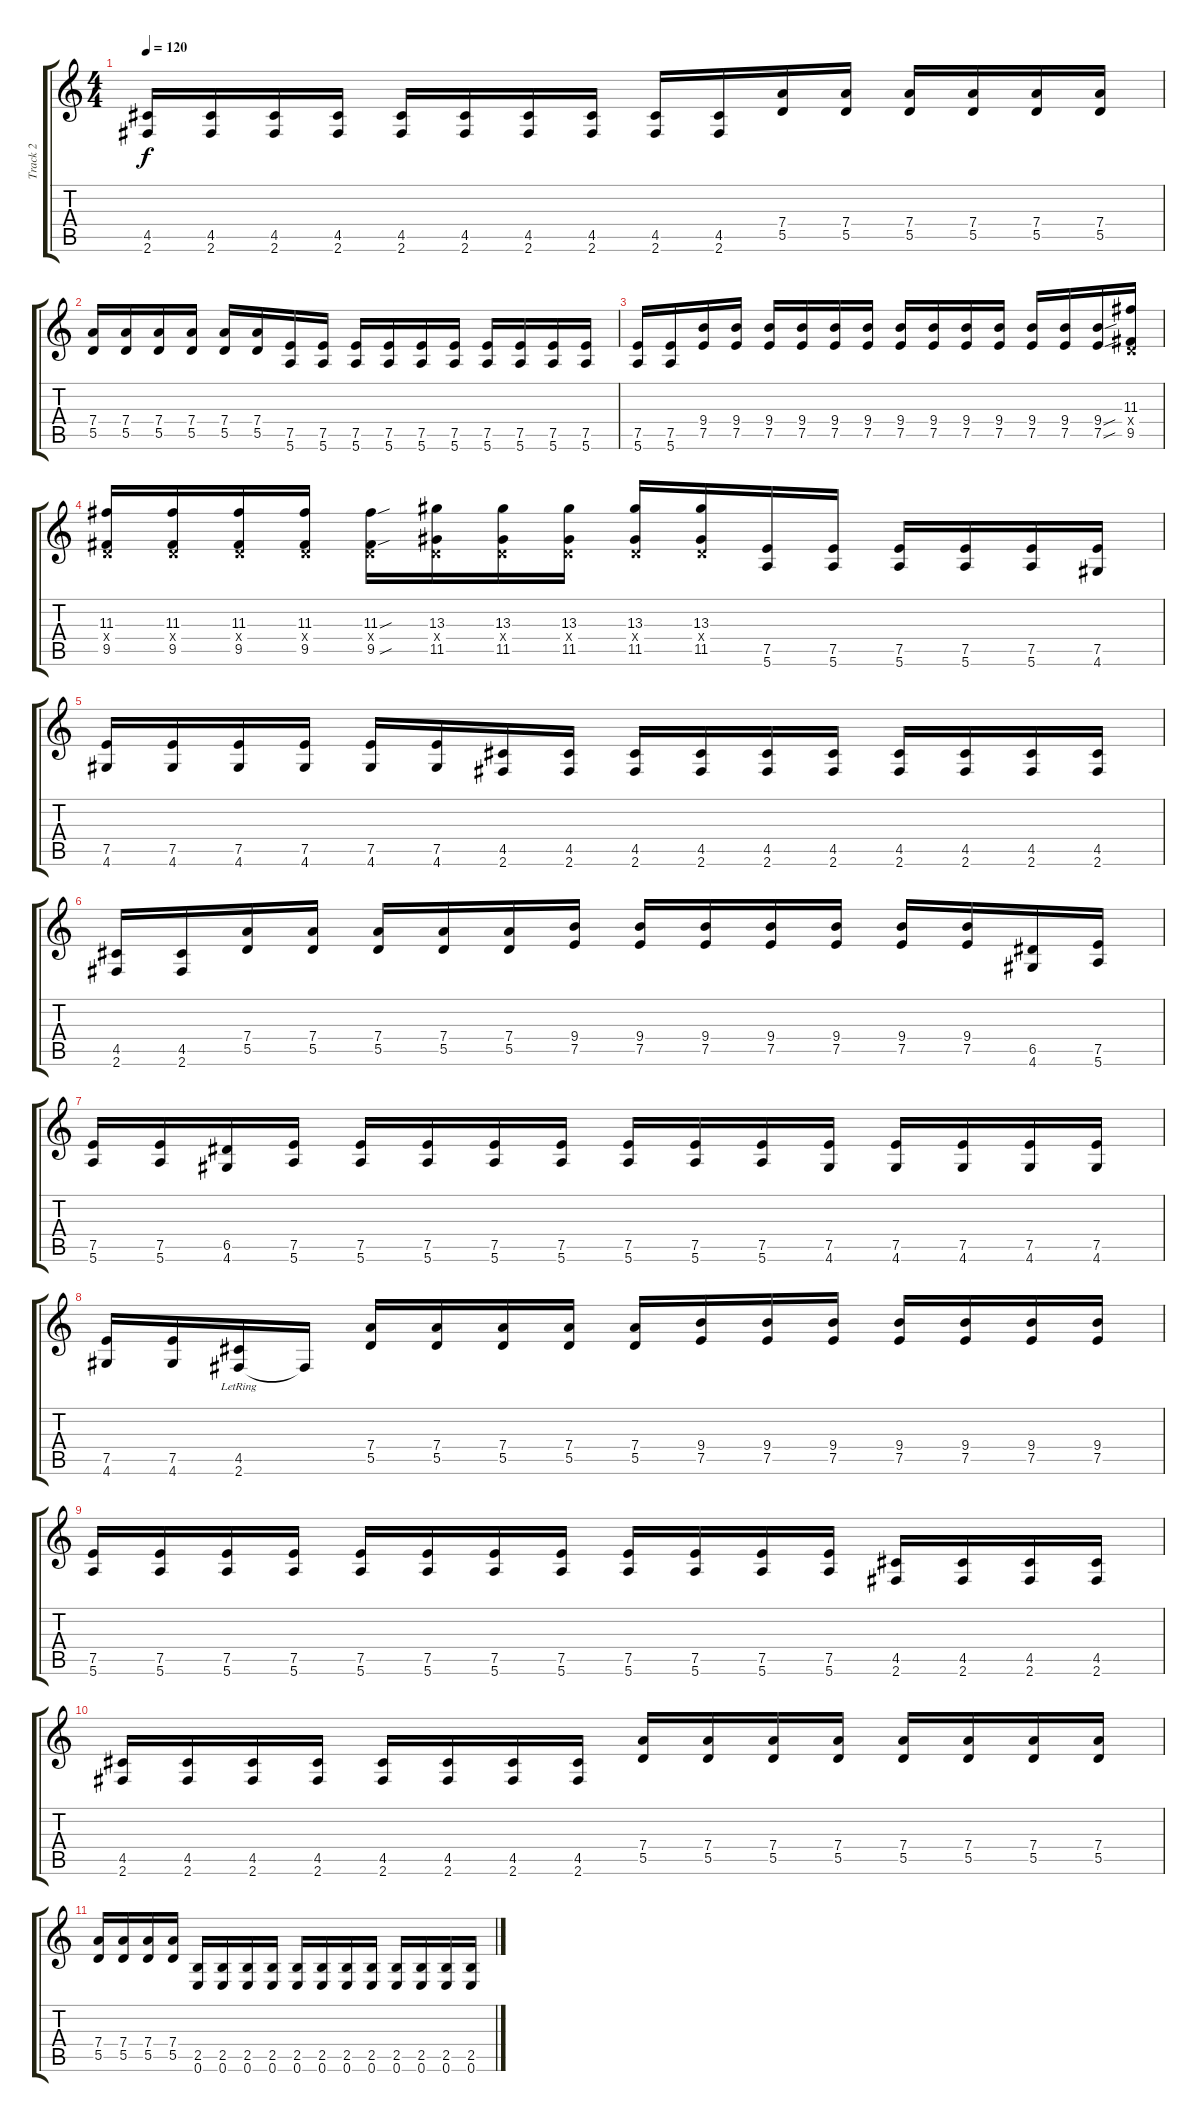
\track ("Track 2" "Track 2") {instrument distortionguitar}
\staff {score tabs}
\tuning (E4 B3 G3 D3 A2 E2) {hide}
\ts (4 4)
\tempo 120
\clef g2
\ks c
(4.5 2.6).16{dy f} (4.5 2.6).16 (4.5 2.6).16 (4.5 2.6).16 (4.5 2.6).16 (4.5 2.6).16 (4.5 2.6).16 (4.5 2.6).16 (4.5 2.6).16 (4.5 2.6).16 (7.4 5.5).16 (7.4 5.5).16 (7.4 5.5).16 (7.4 5.5).16 (7.4 5.5).16 (7.4 5.5).16 |
(7.4 5.5).16 (7.4 5.5).16 (7.4 5.5).16 (7.4 5.5).16 (7.4 5.5).16 (7.4 5.5).16 (7.5 5.6).16 (7.5 5.6).16 (7.5 5.6).16 (7.5 5.6).16 (7.5 5.6).16 (7.5 5.6).16 (7.5 5.6).16 (7.5 5.6).16 (7.5 5.6).16 (7.5 5.6).16 |
(7.5 5.6).16 (7.5 5.6).16 (9.4 7.5).16 (9.4 7.5).16 (9.4 7.5).16 (9.4 7.5).16 (9.4 7.5).16 (9.4 7.5).16 (9.4 7.5).16 (9.4 7.5).16 (9.4 7.5).16 (9.4 7.5).16 (9.4 7.5).16 (9.4 7.5).16 (9.4{sou} 7.5{sou}).16 (11.3 0.4{x} 9.5).16 |
(11.3 0.4{x} 9.5).16 (11.3 0.4{x} 9.5).16 (11.3 0.4{x} 9.5).16 (11.3 0.4{x} 9.5).16 (11.3{sou} 0.4{x} 9.5{sou}).16 (13.3 0.4{x} 11.5).16 (13.3 0.4{x} 11.5).16 (13.3 0.4{x} 11.5).16 (13.3 0.4{x} 11.5).16 (13.3 0.4{x} 11.5).16 (7.5 5.6).16 (7.5 5.6).16 (7.5 5.6).16 (7.5 5.6).16 (7.5 5.6).16 (7.5 4.6).16 |
(7.5 4.6).16 (7.5 4.6).16 (7.5 4.6).16 (7.5 4.6).16 (7.5 4.6).16 (7.5 4.6).16 (4.5 2.6).16 (4.5 2.6).16 (4.5 2.6).16 (4.5 2.6).16 (4.5 2.6).16 (4.5 2.6).16 (4.5 2.6).16 (4.5 2.6).16 (4.5 2.6).16 (4.5 2.6).16 |
(4.5 2.6).16 (4.5 2.6).16 (7.4 5.5).16 (7.4 5.5).16 (7.4 5.5).16 (7.4 5.5).16 (7.4 5.5).16 (9.4 7.5).16 (9.4 7.5).16 (9.4 7.5).16 (9.4 7.5).16 (9.4 7.5).16 (9.4 7.5).16 (9.4 7.5).16 (6.5 4.6).16 (7.5 5.6).16 |
(7.5 5.6).16 (7.5 5.6).16 (6.5 4.6).16 (7.5 5.6).16 (7.5 5.6).16 (7.5 5.6).16 (7.5 5.6).16 (7.5 5.6).16 (7.5 5.6).16 (7.5 5.6).16 (7.5 5.6).16 (7.5 4.6).16 (7.5 4.6).16 (7.5 4.6).16 (7.5 4.6).16 (7.5 4.6).16 |
(7.5 4.6).16 (7.5 4.6).16 (4.5 2.6{lr}).16 2.6{t}.16 (7.4 5.5).16 (7.4 5.5).16 (7.4 5.5).16 (7.4 5.5).16 (7.4 5.5).16 (9.4 7.5).16 (9.4 7.5).16 (9.4 7.5).16 (9.4 7.5).16 (9.4 7.5).16 (9.4 7.5).16 (9.4 7.5).16 |
(7.5 5.6).16 (7.5 5.6).16 (7.5 5.6).16 (7.5 5.6).16 (7.5 5.6).16 (7.5 5.6).16 (7.5 5.6).16 (7.5 5.6).16 (7.5 5.6).16 (7.5 5.6).16 (7.5 5.6).16 (7.5 5.6).16 (4.5 2.6).16 (4.5 2.6).16 (4.5 2.6).16 (4.5 2.6).16 |
(4.5 2.6).16 (4.5 2.6).16 (4.5 2.6).16 (4.5 2.6).16 (4.5 2.6).16 (4.5 2.6).16 (4.5 2.6).16 (4.5 2.6).16 (7.4 5.5).16 (7.4 5.5).16 (7.4 5.5).16 (7.4 5.5).16 (7.4 5.5).16 (7.4 5.5).16 (7.4 5.5).16 (7.4 5.5).16 |
(7.4 5.5).16 (7.4 5.5).16 (7.4 5.5).16 (7.4 5.5).16 (2.5 0.6).16 (2.5 0.6).16 (2.5 0.6).16 (2.5 0.6).16 (2.5 0.6).16 (2.5 0.6).16 (2.5 0.6).16 (2.5 0.6).16 (2.5 0.6).16 (2.5 0.6).16 (2.5 0.6).16 (2.5 0.6).16
